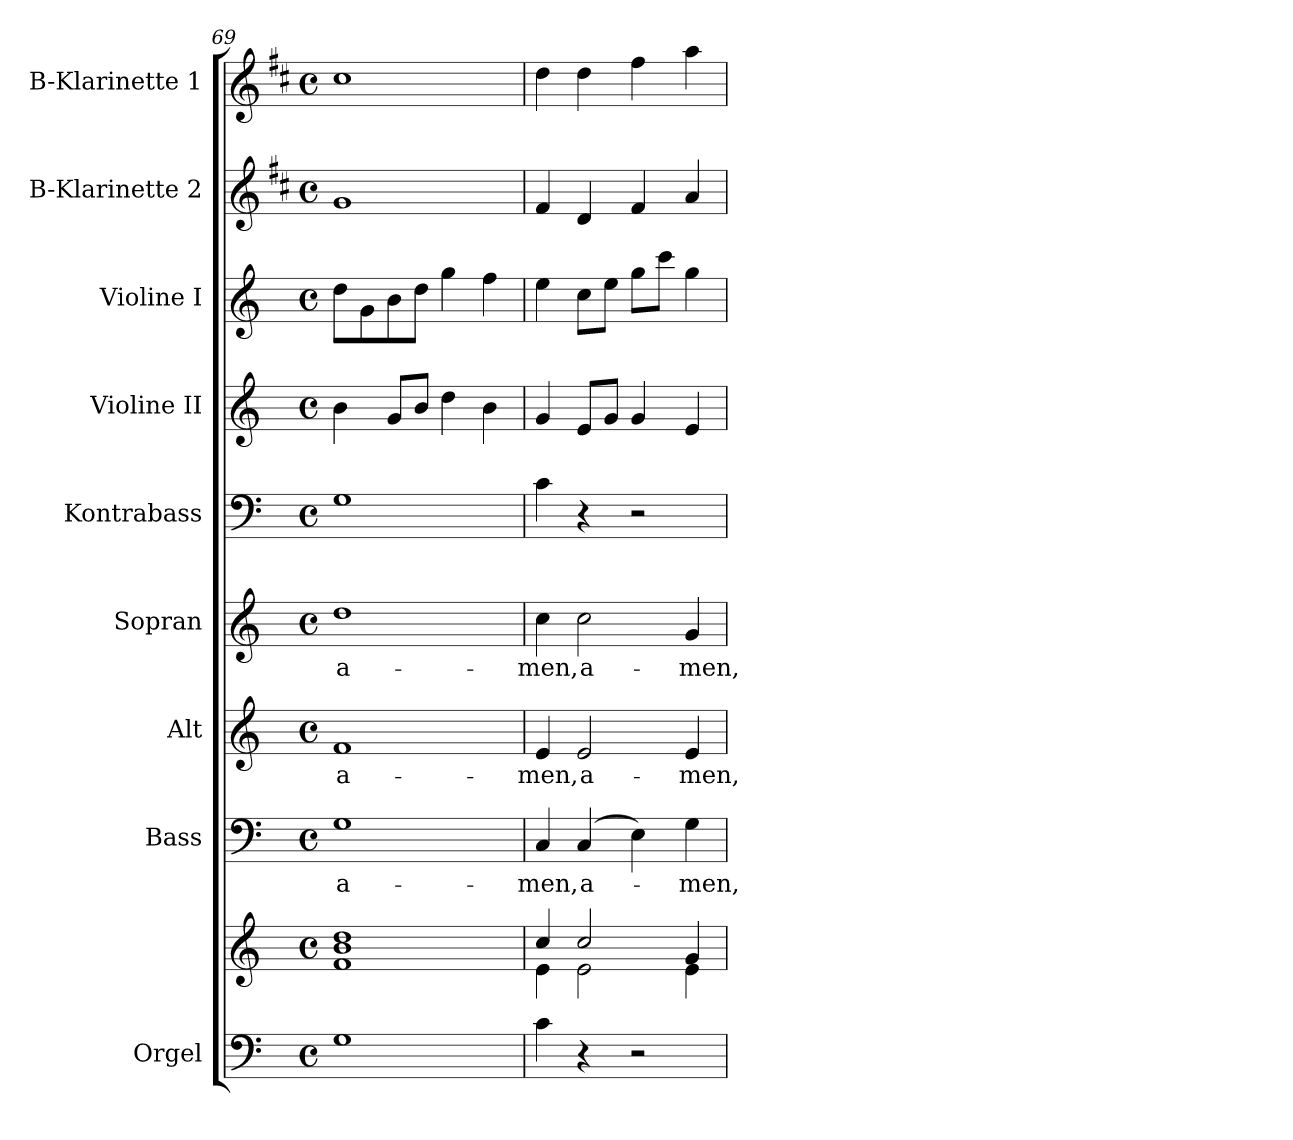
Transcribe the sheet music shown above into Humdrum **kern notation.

**kern	**kern	**kern	**text	**kern	**text	**kern	**text	**kern	**kern	**kern	**kern	**kern
*part9	*part9	*part8	*part8	*part7	*part7	*part6	*part6	*part5	*part4	*part3	*part2	*part1
*staff10	*staff9	*staff8	*staff8	*staff7	*staff7	*staff6	*staff6	*staff5	*staff4	*staff3	*staff2	*staff1
*I"Orgel	*	*I"Bass	*	*I"Alt	*	*I"Sopran	*	*I"Kontrabass	*I"Violine II	*I"Violine I	*I"B-Klarinette 2	*I"B-Klarinette 1
*I'Org.	*	*I'B.	*	*I'A.	*	*I'S.	*	*I'Kb.	*I'Vl. II	*I'Vl. I	*I'B Kl. 2	*I'B Kl. 1
*clefF4	*clefG2	*clefF4	*	*clefG2	*	*clefG2	*	*clefF4	*clefG2	*clefG2	*clefG2	*clefG2
*	*	*	*	*	*	*	*	*ITrd7c12	*	*	*ITrd1c2	*ITrd1c2
*k[]	*k[]	*k[]	*	*k[]	*	*k[]	*	*k[]	*k[]	*k[]	*k[]	*k[]
*C:	*C:	*C:	*	*C:	*	*C:	*	*C:	*C:	*C:	*C:	*C:
*M4/4	*M4/4	*M4/4	*	*M4/4	*	*M4/4	*	*M4/4	*M4/4	*M4/4	*M4/4	*M4/4
*met(c)	*met(c)	*met(c)	*	*met(c)	*	*met(c)	*	*met(c)	*met(c)	*met(c)	*met(c)	*met(c)
=69	=69	=69	=69	=69	=69	=69	=69	=69	=69	=69	=69	=69
*	*^	*	*	*	*	*	*	*	*	*	*	*
!	!	!	!	!LO:LY:b	!	!LO:LY:b	!	!LO:LY:b	!	!	!	!	!
1G	1b 1dd	1f	1G	a-	1f	a-	1dd	a-	1GG	4b\	8dd\L	1f	1b
.	.	.	.	.	.	.	.	.	.	.	8g\	.	.
.	.	.	.	.	.	.	.	.	.	8g/L	8b\	.	.
.	.	.	.	.	.	.	.	.	.	8b/J	8dd\J	.	.
.	.	.	.	.	.	.	.	.	.	4dd\	4gg\	.	.
.	.	.	.	.	.	.	.	.	.	4b\	4ff\	.	.
=70	=70	=70	=70	=70	=70	=70	=70	=70	=70	=70	=70	=70	=70
!	!	!	!	!LO:LY:b	!	!LO:LY:b	!	!LO:LY:b	!	!	!	!	!
4c\	4cc/	4e\	4C/	-men,	4e/	-men,	4cc\	-men,	4C\	4g/	4ee\	4e/	4cc\
!	!	!	!	!LO:LY:b	!	!LO:LY:b	!	!LO:LY:b	!	!	!	!	!
4r	2cc/	2e\	(4C/	a-	2e/	a-	2cc\	a-	4r	8e/L	8cc\L	4c/	4cc\
.	.	.	.	.	.	.	.	.	.	8g/J	8ee\J	.	.
2r	.	.	4E\)	.	.	.	.	.	2r	4g/	8gg\L	4e/	4ee\
.	.	.	.	.	.	.	.	.	.	.	8ccc\J	.	.
!	!	!	!	!LO:LY:b	!	!LO:LY:b	!	!LO:LY:b	!	!	!	!	!
.	4g/	4e\	4G\	-men,	4e/	-men,	4g/	-men,	.	4e/	4gg\	4g/	4gg\
*	*v	*v	*	*	*	*	*	*	*	*	*	*	*
=	=	=	=	=	=	=	=	=	=	=	=	=
*-	*-	*-	*-	*-	*-	*-	*-	*-	*-	*-	*-	*-
